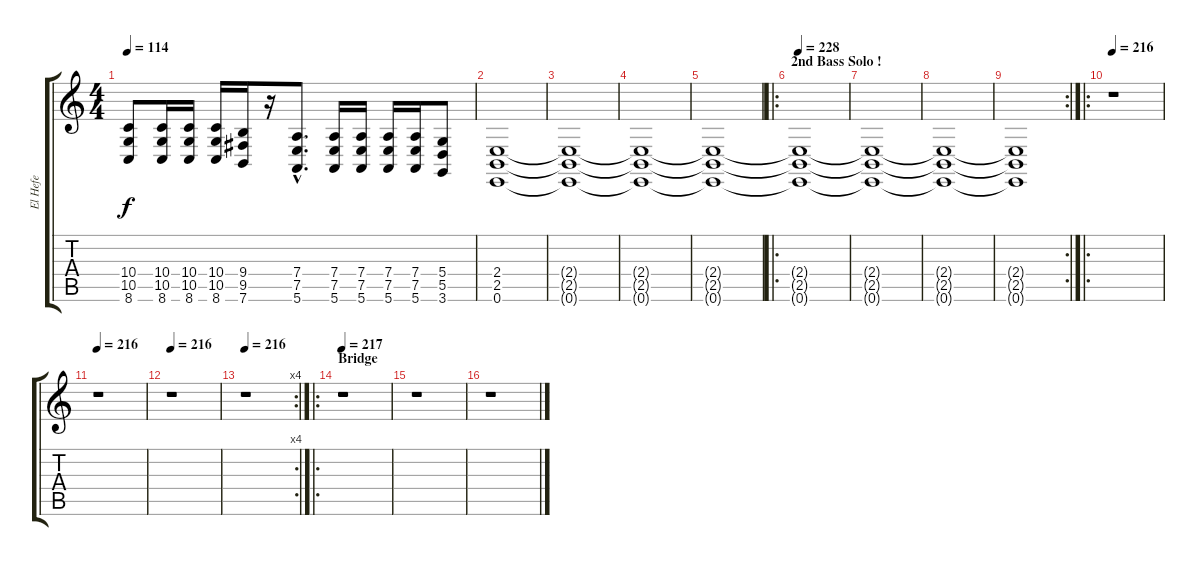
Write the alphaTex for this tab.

\track ("El Hefe" "El Hefe") {instrument trombone}
\staff {score tabs}
\tuning (E4 B3 G3 D3 A2 E2) {hide}
\ts (4 4)
\tempo 114
\clef g2
\ks c
(10.4 10.5 8.6).8{dy f} (10.4 10.5 8.6).16 (10.4 10.5 8.6).16 (10.4 10.5 8.6).16 (9.4 9.5 7.6).16 r.16 (7.4{hac} 7.5{hac} 5.6{hac}).8{d} (7.4 7.5 5.6).16 (7.4 7.5 5.6).16 (7.4 7.5 5.6).16 (7.4 7.5 5.6).16 (5.4 5.5 3.6).8 |
(2.4 2.5 0.6).1 |
(2.4{t} 2.5{t} 0.6{t}).1 |
(2.4{t} 2.5{t} 0.6{t}).1 |
(2.4{t} 2.5{t} 0.6{t}).1 |
\ro
\section ("" "2nd Bass Solo !")
\tempo 228
(2.4{t} 2.5{t} 0.6{t}).1 |
(2.4{t} 2.5{t} 0.6{t}).1 |
(2.4{t} 2.5{t} 0.6{t}).1 |
\rc 2
(2.4{t} 2.5{t} 0.6{t}).1 |
\ro
\tempo 228
\tempo 216
r.1 |
\tempo 216
r.1 |
\tempo 216
r.1 |
\rc 4
\tempo 216
r.1 |
\ro
\section ("" "Bridge")
\tempo 217
r.1 |
r.1 |
r.1
